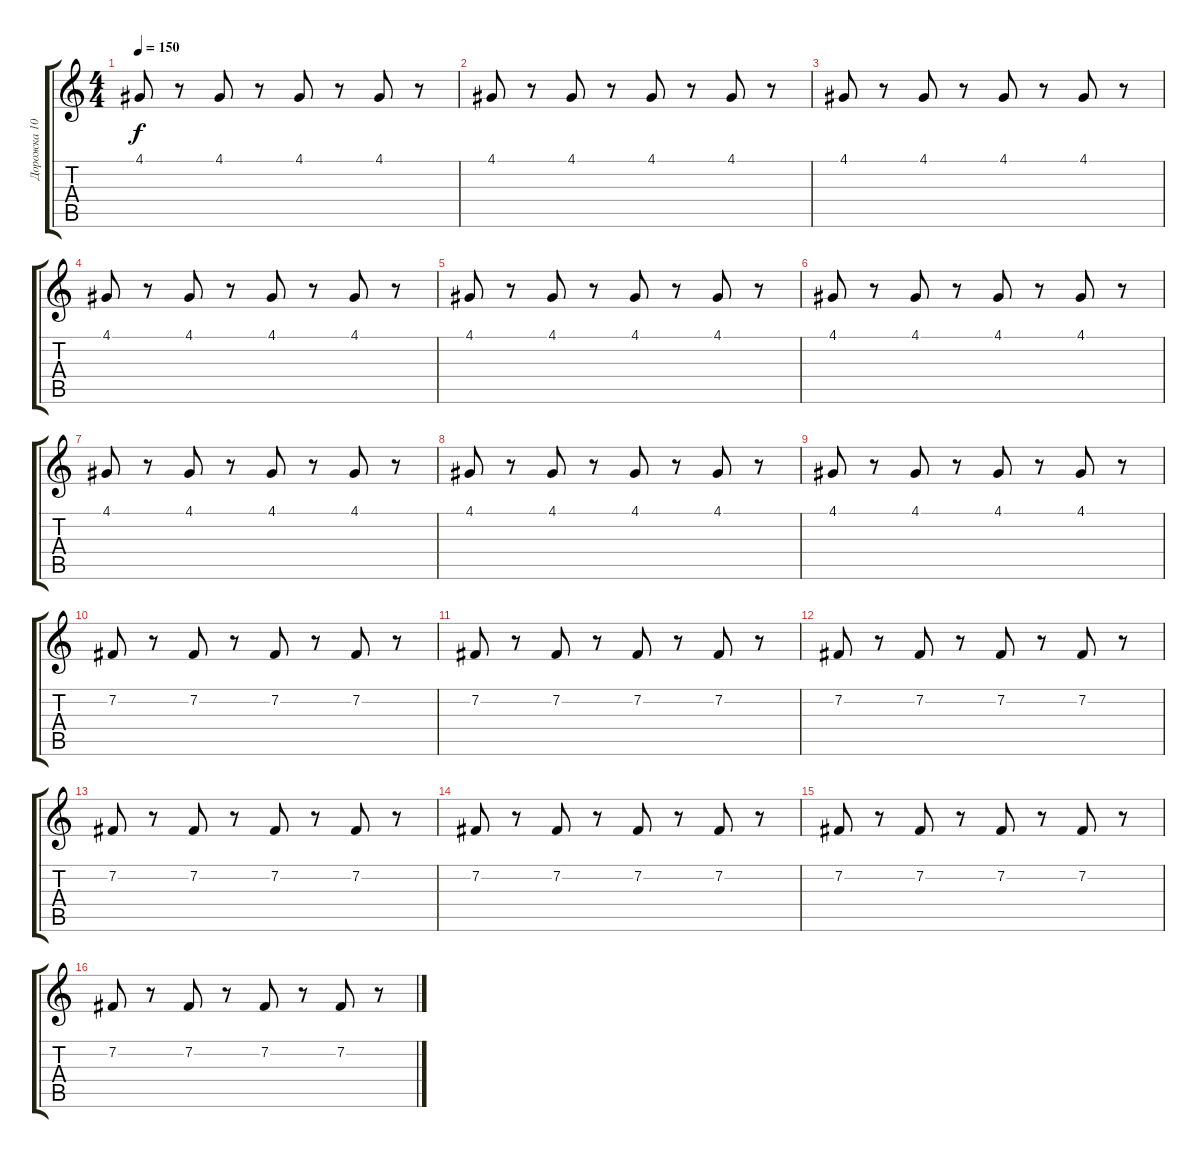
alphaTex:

\track ("Дорожка 10" "Дорожка 10") {instrument stringensemble1}
\staff {score tabs}
\tuning (E4 B3 G3 D3 A2 E2) {hide}
\ts (4 4)
\tempo 150
\clef g2
\ks c
4.1.8{dy f} r.8 4.1.8 r.8 4.1.8 r.8 4.1.8 r.8 |
4.1.8 r.8 4.1.8 r.8 4.1.8 r.8 4.1.8 r.8 |
4.1.8 r.8 4.1.8 r.8 4.1.8 r.8 4.1.8 r.8 |
4.1.8 r.8 4.1.8 r.8 4.1.8 r.8 4.1.8 r.8 |
4.1.8 r.8 4.1.8 r.8 4.1.8 r.8 4.1.8 r.8 |
4.1.8 r.8 4.1.8 r.8 4.1.8 r.8 4.1.8 r.8 |
4.1.8 r.8 4.1.8 r.8 4.1.8 r.8 4.1.8 r.8 |
4.1.8 r.8 4.1.8 r.8 4.1.8 r.8 4.1.8 r.8 |
4.1.8 r.8 4.1.8 r.8 4.1.8 r.8 4.1.8 r.8 |
7.2.8 r.8 7.2.8 r.8 7.2.8 r.8 7.2.8 r.8 |
7.2.8 r.8 7.2.8 r.8 7.2.8 r.8 7.2.8 r.8 |
7.2.8 r.8 7.2.8 r.8 7.2.8 r.8 7.2.8 r.8 |
7.2.8 r.8 7.2.8 r.8 7.2.8 r.8 7.2.8 r.8 |
7.2.8 r.8 7.2.8 r.8 7.2.8 r.8 7.2.8 r.8 |
7.2.8 r.8 7.2.8 r.8 7.2.8 r.8 7.2.8 r.8 |
7.2.8 r.8 7.2.8 r.8 7.2.8 r.8 7.2.8 r.8
